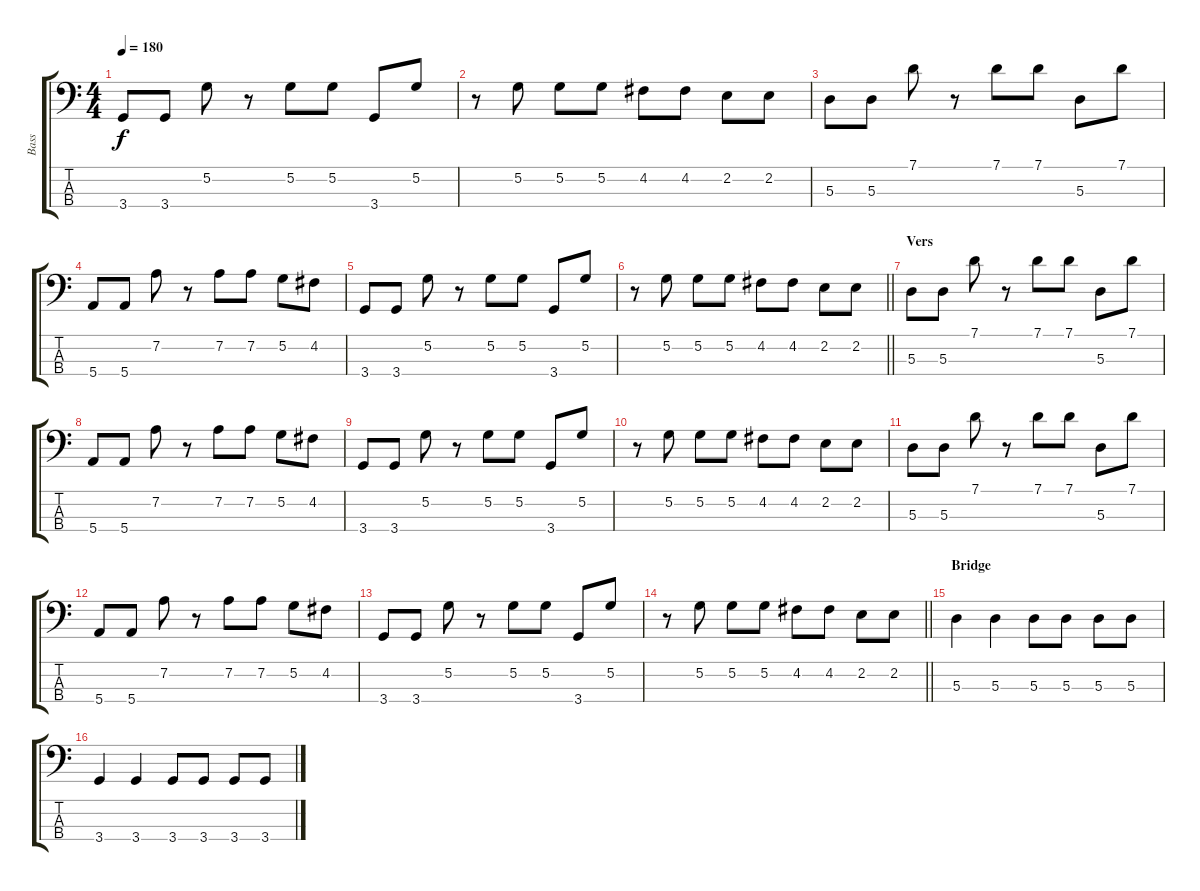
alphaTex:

\track ("Bass" "Bass") {instrument electricbasspick}
\staff {score tabs}
\tuning (G2 D2 A1 E1) {hide}
\ts (4 4)
\tempo 180
\clef f4
\ks c
3.4.8{dy f} 3.4.8 5.2.8 r.8 5.2.8 5.2.8 3.4.8 5.2.8 |
r.8 5.2.8 5.2.8 5.2.8 4.2.8 4.2.8 2.2.8 2.2.8 |
5.3.8 5.3.8 7.1.8 r.8 7.1.8 7.1.8 5.3.8 7.1.8 |
5.4.8 5.4.8 7.2.8 r.8 7.2.8 7.2.8 5.2.8 4.2.8 |
3.4.8 3.4.8 5.2.8 r.8 5.2.8 5.2.8 3.4.8 5.2.8 |
\barLineRight lightlight
r.8 5.2.8 5.2.8 5.2.8 4.2.8 4.2.8 2.2.8 2.2.8 |
\section ("" "Vers")
5.3.8 5.3.8 7.1.8 r.8 7.1.8 7.1.8 5.3.8 7.1.8 |
5.4.8 5.4.8 7.2.8 r.8 7.2.8 7.2.8 5.2.8 4.2.8 |
3.4.8 3.4.8 5.2.8 r.8 5.2.8 5.2.8 3.4.8 5.2.8 |
r.8 5.2.8 5.2.8 5.2.8 4.2.8 4.2.8 2.2.8 2.2.8 |
5.3.8 5.3.8 7.1.8 r.8 7.1.8 7.1.8 5.3.8 7.1.8 |
5.4.8 5.4.8 7.2.8 r.8 7.2.8 7.2.8 5.2.8 4.2.8 |
3.4.8 3.4.8 5.2.8 r.8 5.2.8 5.2.8 3.4.8 5.2.8 |
\barLineRight lightlight
r.8 5.2.8 5.2.8 5.2.8 4.2.8 4.2.8 2.2.8 2.2.8 |
\section ("" "Bridge")
5.3.4 5.3.4 5.3.8 5.3.8 5.3.8 5.3.8 |
3.4.4 3.4.4 3.4.8 3.4.8 3.4.8 3.4.8
